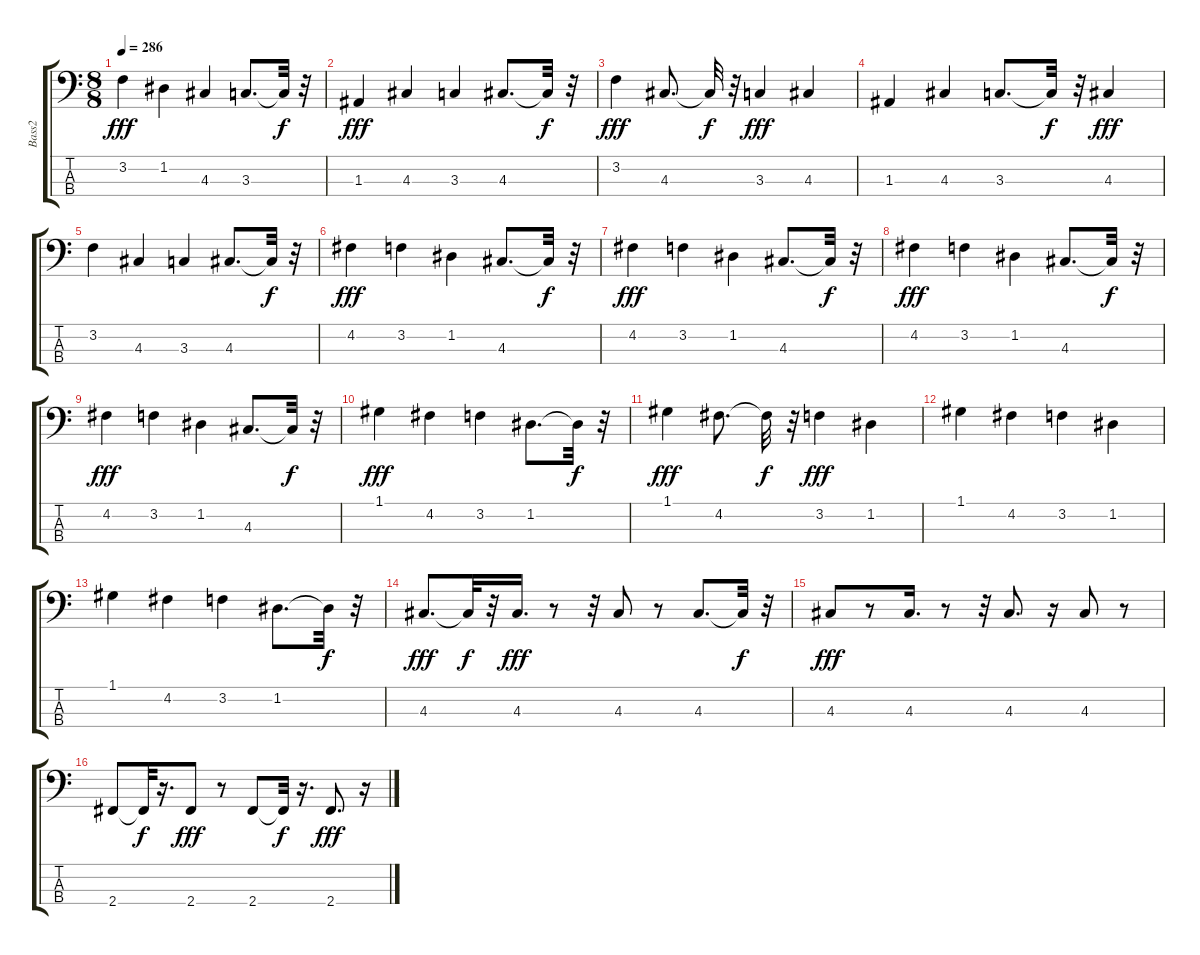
\track ("Bass2" "Bass2") {instrument electricbasspick}
\staff {score tabs}
\tuning (G2 D2 A1 E1) {hide}
\ts (8 8)
\tempo 286
\clef f4
\ks c
3.2.4{dy fff} 1.2.4 4.3.4 3.3.8{d} 3.3{t}.32{dy f} r.32 |
1.3.4{dy fff} 4.3.4 3.3.4 4.3.8{d} 4.3{t}.32{dy f} r.32 |
3.2.4{dy fff} 4.3.8{d} 4.3{t}.32{dy f} r.32 3.3.4{dy fff} 4.3.4 |
1.3.4 4.3.4 3.3.8{d} 3.3{t}.32{dy f} r.32 4.3.4{dy fff} |
3.2.4 4.3.4 3.3.4 4.3.8{d} 4.3{t}.32{dy f} r.32 |
4.2.4{dy fff} 3.2.4 1.2.4 4.3.8{d} 4.3{t}.32{dy f} r.32 |
4.2.4{dy fff} 3.2.4 1.2.4 4.3.8{d} 4.3{t}.32{dy f} r.32 |
4.2.4{dy fff} 3.2.4 1.2.4 4.3.8{d} 4.3{t}.32{dy f} r.32 |
4.2.4{dy fff} 3.2.4 1.2.4 4.3.8{d} 4.3{t}.32{dy f} r.32 |
1.1.4{dy fff} 4.2.4 3.2.4 1.2.8{d} 1.2{t}.32{dy f} r.32 |
1.1.4{dy fff} 4.2.8{d} 4.2{t}.32{dy f} r.32 3.2.4{dy fff} 1.2.4 |
1.1.4 4.2.4 3.2.4 1.2.4 |
1.1.4 4.2.4 3.2.4 1.2.8{d} 1.2{t}.32{dy f} r.32 |
4.3.8{d dy fff} 4.3{t}.32{dy f} r.32 4.3.16{d dy fff} r.8 r.32 4.3.8 r.8 4.3.8{d} 4.3{t}.32{dy f} r.32 |
4.3.8{dy fff} r.8 4.3.16{d} r.8 r.32 4.3.8{d} r.16 4.3.8 r.8 |
2.4.8 2.4{t}.32{dy f} r.16{d} 2.4.8{dy fff} r.8 2.4.8 2.4{t}.32{dy f} r.16{d} 2.4.8{d dy fff} r.16
